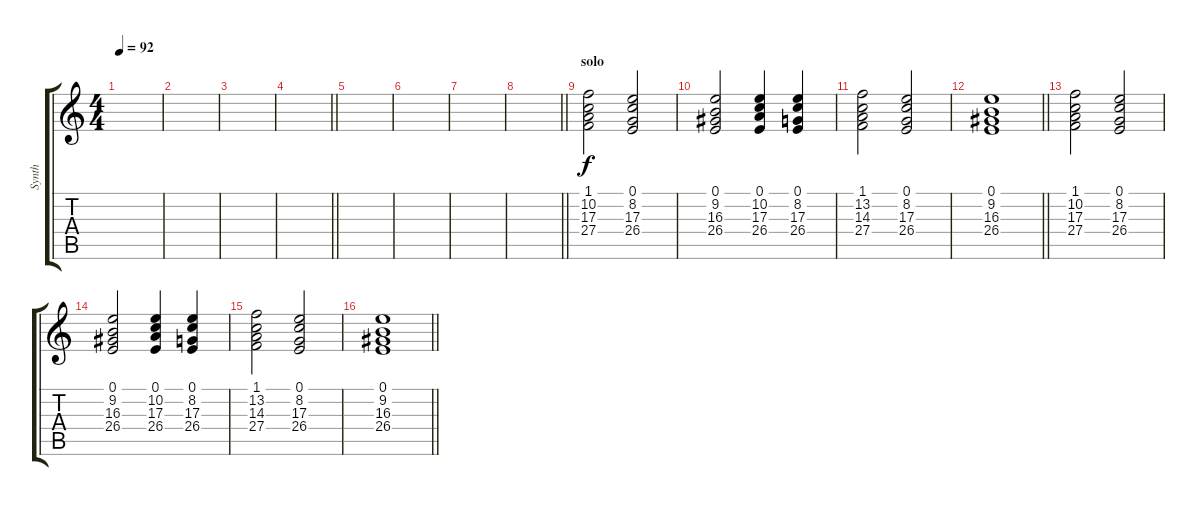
\track ("Synth" "Synth") {instrument pad8sweep}
\staff {score tabs}
\tuning (E4 B3 G3 D3 A2 E2) {hide}
\ts (4 4)
\tempo 92
\clef g2
\ks c
|
|
|
\barLineRight lightlight
|
|
|
|
\barLineRight lightlight
|
\section ("" "solo")
(1.1 10.2 17.3 27.4).2{volume 6} (0.1 8.2 17.3 26.4).2 |
(0.1 9.2 16.3 26.4).2 (0.1 10.2 17.3 26.4).4 (0.1 8.2 17.3 26.4).4 |
(1.1 13.2 14.3 27.4).2 (0.1 8.2 17.3 26.4).2 |
\barLineRight lightlight
(0.1 9.2 16.3 26.4).1 |
(1.1 10.2 17.3 27.4).2 (0.1 8.2 17.3 26.4).2 |
(0.1 9.2 16.3 26.4).2 (0.1 10.2 17.3 26.4).4 (0.1 8.2 17.3 26.4).4 |
(1.1 13.2 14.3 27.4).2 (0.1 8.2 17.3 26.4).2 |
\barLineRight lightlight
(0.1 9.2 16.3 26.4).1
